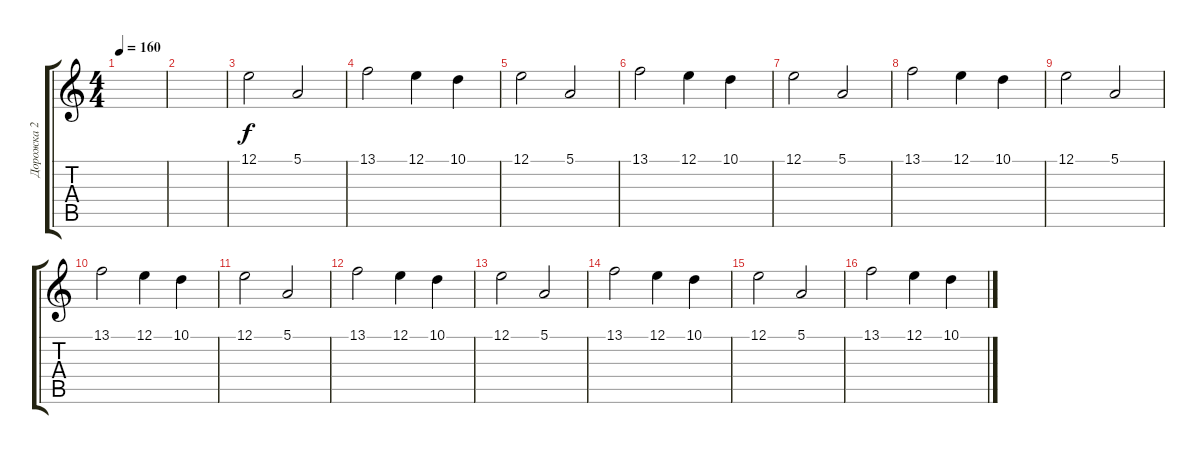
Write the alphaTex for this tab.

\track ("Дорожка 2" "Дорожка 2") {instrument fx5brightness}
\staff {score tabs}
\tuning (E4 B3 G3 D3 A2 E2) {hide}
\ts (4 4)
\tempo 160
\clef g2
\ks c
|
|
12.1.2 5.1.2 |
13.1.2 12.1.4 10.1.4 |
12.1.2 5.1.2 |
13.1.2 12.1.4 10.1.4 |
12.1.2 5.1.2 |
13.1.2 12.1.4 10.1.4 |
12.1.2 5.1.2 |
13.1.2 12.1.4 10.1.4 |
12.1.2 5.1.2 |
13.1.2 12.1.4 10.1.4 |
12.1.2 5.1.2 |
13.1.2 12.1.4 10.1.4 |
12.1.2 5.1.2 |
13.1.2 12.1.4 10.1.4
